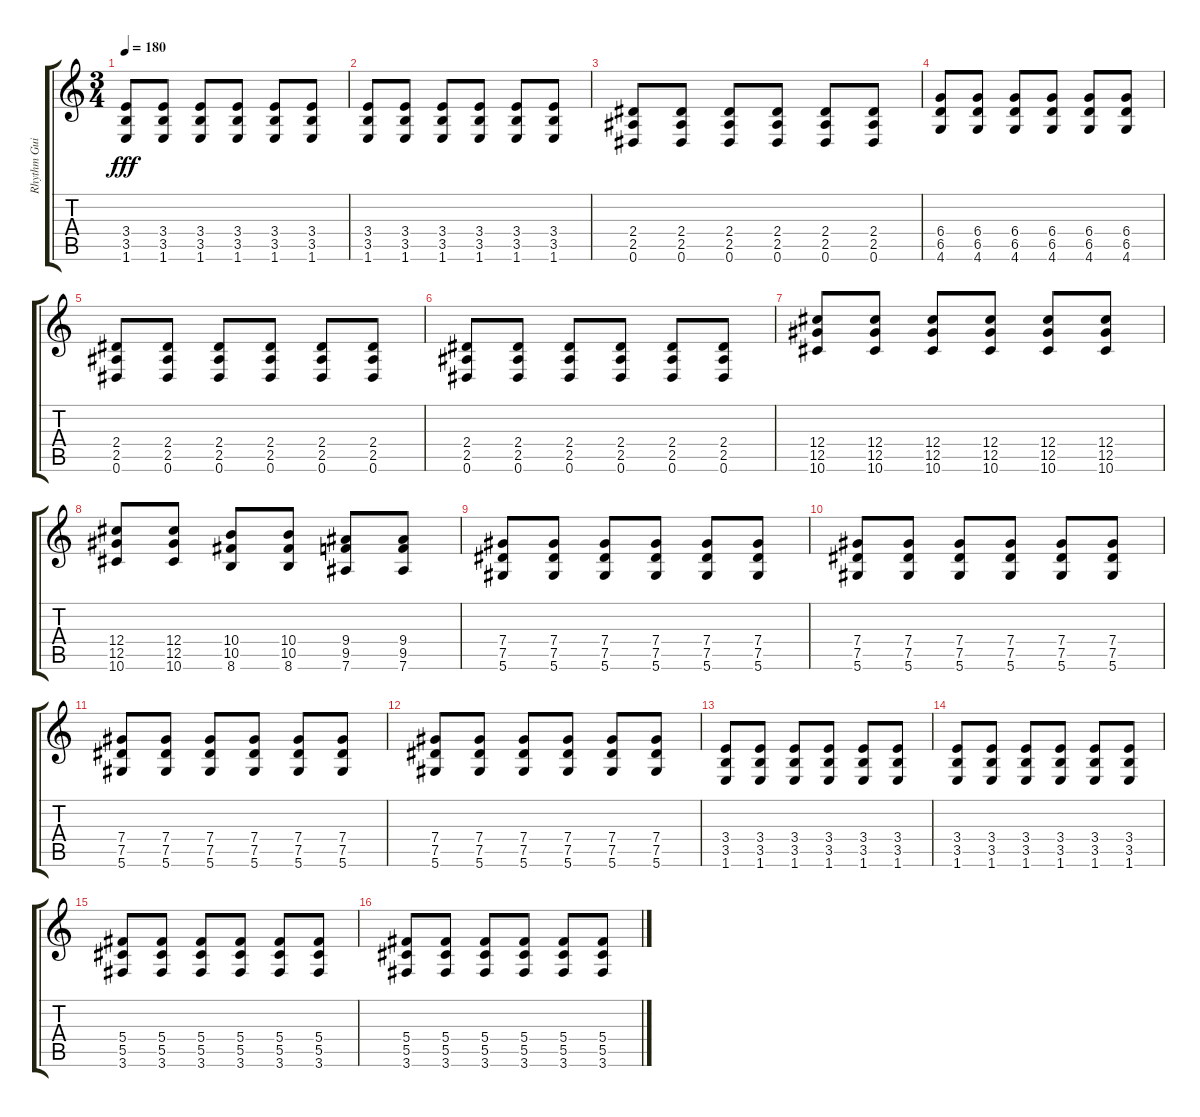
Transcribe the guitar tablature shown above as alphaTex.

\track ("Rhythm Guitar" "Rhythm Gui") {instrument distortionguitar}
\staff {score tabs}
\tuning (Eb4 Bb3 Gb3 Db3 Ab2 Eb2) {hide}
\ts (3 4)
\tempo 180
\clef g2
\ks c
(3.4 3.5 1.6).8{dy fff} (3.4 3.5 1.6).8 (3.4 3.5 1.6).8 (3.4 3.5 1.6).8 (3.4 3.5 1.6).8 (3.4 3.5 1.6).8 |
(3.4 3.5 1.6).8 (3.4 3.5 1.6).8 (3.4 3.5 1.6).8 (3.4 3.5 1.6).8 (3.4 3.5 1.6).8 (3.4 3.5 1.6).8 |
(2.4 2.5 0.6).8 (2.4 2.5 0.6).8 (2.4 2.5 0.6).8 (2.4 2.5 0.6).8 (2.4 2.5 0.6).8 (2.4 2.5 0.6).8 |
(6.4 6.5 4.6).8 (6.4 6.5 4.6).8 (6.4 6.5 4.6).8 (6.4 6.5 4.6).8 (6.4 6.5 4.6).8 (6.4 6.5 4.6).8 |
(2.4 2.5 0.6).8 (2.4 2.5 0.6).8 (2.4 2.5 0.6).8 (2.4 2.5 0.6).8 (2.4 2.5 0.6).8 (2.4 2.5 0.6).8 |
(2.4 2.5 0.6).8 (2.4 2.5 0.6).8 (2.4 2.5 0.6).8 (2.4 2.5 0.6).8 (2.4 2.5 0.6).8 (2.4 2.5 0.6).8 |
(12.4 12.5 10.6).8 (12.4 12.5 10.6).8 (12.4 12.5 10.6).8 (12.4 12.5 10.6).8 (12.4 12.5 10.6).8 (12.4 12.5 10.6).8 |
(12.4 12.5 10.6).8 (12.4 12.5 10.6).8 (10.4 10.5 8.6).8 (10.4 10.5 8.6).8 (9.4 9.5 7.6).8 (9.4 9.5 7.6).8 |
(7.4 7.5 5.6).8 (7.4 7.5 5.6).8 (7.4 7.5 5.6).8 (7.4 7.5 5.6).8 (7.4 7.5 5.6).8 (7.4 7.5 5.6).8 |
(7.4 7.5 5.6).8 (7.4 7.5 5.6).8 (7.4 7.5 5.6).8 (7.4 7.5 5.6).8 (7.4 7.5 5.6).8 (7.4 7.5 5.6).8 |
(7.4 7.5 5.6).8 (7.4 7.5 5.6).8 (7.4 7.5 5.6).8 (7.4 7.5 5.6).8 (7.4 7.5 5.6).8 (7.4 7.5 5.6).8 |
(7.4 7.5 5.6).8 (7.4 7.5 5.6).8 (7.4 7.5 5.6).8 (7.4 7.5 5.6).8 (7.4 7.5 5.6).8 (7.4 7.5 5.6).8 |
(3.4 3.5 1.6).8 (3.4 3.5 1.6).8 (3.4 3.5 1.6).8 (3.4 3.5 1.6).8 (3.4 3.5 1.6).8 (3.4 3.5 1.6).8 |
(3.4 3.5 1.6).8 (3.4 3.5 1.6).8 (3.4 3.5 1.6).8 (3.4 3.5 1.6).8 (3.4 3.5 1.6).8 (3.4 3.5 1.6).8 |
(5.4 5.5 3.6).8 (5.4 5.5 3.6).8 (5.4 5.5 3.6).8 (5.4 5.5 3.6).8 (5.4 5.5 3.6).8 (5.4 5.5 3.6).8 |
(5.4 5.5 3.6).8 (5.4 5.5 3.6).8 (5.4 5.5 3.6).8 (5.4 5.5 3.6).8 (5.4 5.5 3.6).8 (5.4 5.5 3.6).8
